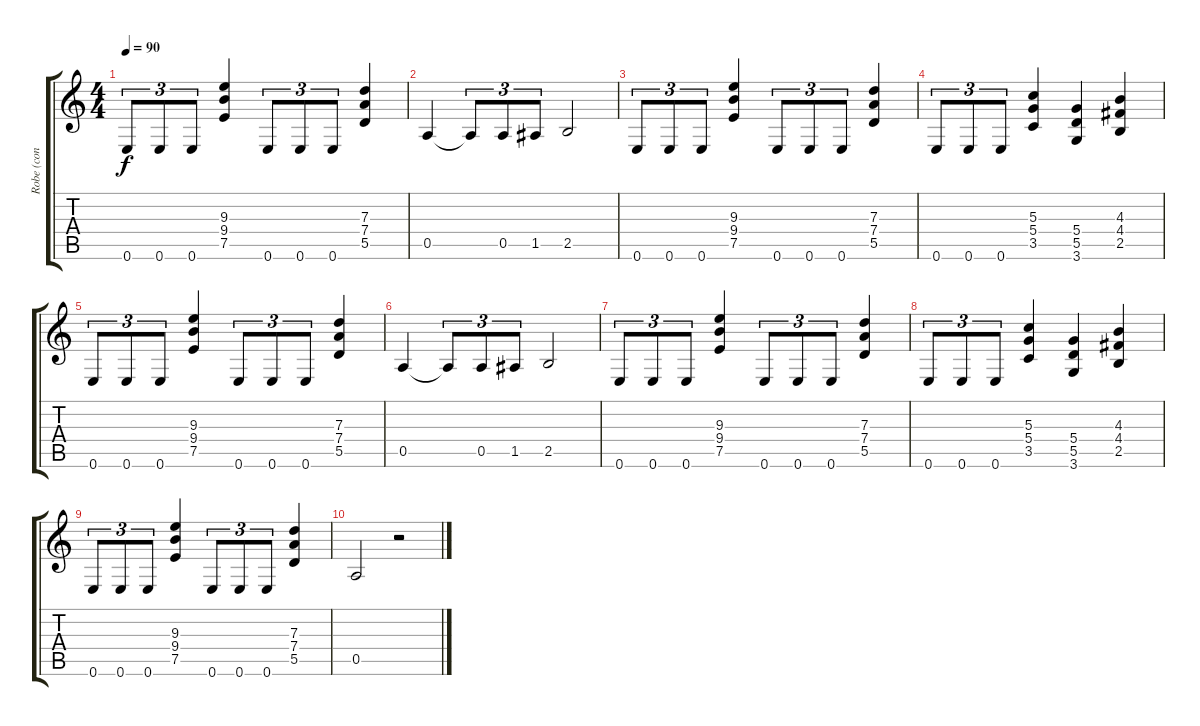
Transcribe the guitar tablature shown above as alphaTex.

\track ("Robe (con distorsión)" "Robe (con ") {instrument distortionguitar}
\staff {score tabs}
\tuning (E4 B3 G3 D3 A2 E2) {hide}
\ts (4 4)
\tempo 90
\clef g2
\ks c
0.6.8{tu (3 2) dy f} 0.6.8{tu (3 2)} 0.6.8{tu (3 2)} (9.3 9.4 7.5).4 0.6.8{tu (3 2)} 0.6.8{tu (3 2)} 0.6.8{tu (3 2)} (7.3 7.4 5.5).4 |
0.5.4 0.5{t}.8{tu (3 2)} 0.5.8{tu (3 2)} 1.5.8{tu (3 2)} 2.5.2 |
0.6.8{tu (3 2)} 0.6.8{tu (3 2)} 0.6.8{tu (3 2)} (9.3 9.4 7.5).4 0.6.8{tu (3 2)} 0.6.8{tu (3 2)} 0.6.8{tu (3 2)} (7.3 7.4 5.5).4 |
0.6.8{tu (3 2)} 0.6.8{tu (3 2)} 0.6.8{tu (3 2)} (5.3 5.4 3.5).4 (5.4 5.5 3.6).4 (4.3 4.4 2.5).4 |
0.6.8{tu (3 2)} 0.6.8{tu (3 2)} 0.6.8{tu (3 2)} (9.3 9.4 7.5).4 0.6.8{tu (3 2)} 0.6.8{tu (3 2)} 0.6.8{tu (3 2)} (7.3 7.4 5.5).4 |
0.5.4{volume 0} 0.5{t}.8{tu (3 2)} 0.5.8{tu (3 2)} 1.5.8{tu (3 2)} 2.5.2 |
0.6.8{tu (3 2)} 0.6.8{tu (3 2)} 0.6.8{tu (3 2)} (9.3 9.4 7.5).4 0.6.8{tu (3 2)} 0.6.8{tu (3 2)} 0.6.8{tu (3 2)} (7.3 7.4 5.5).4 |
0.6.8{tu (3 2)} 0.6.8{tu (3 2)} 0.6.8{tu (3 2)} (5.3 5.4 3.5).4 (5.4 5.5 3.6).4 (4.3 4.4 2.5).4 |
0.6.8{tu (3 2)} 0.6.8{tu (3 2)} 0.6.8{tu (3 2)} (9.3 9.4 7.5).4 0.6.8{tu (3 2)} 0.6.8{tu (3 2)} 0.6.8{tu (3 2)} (7.3 7.4 5.5).4 |
0.5.2 r.2
